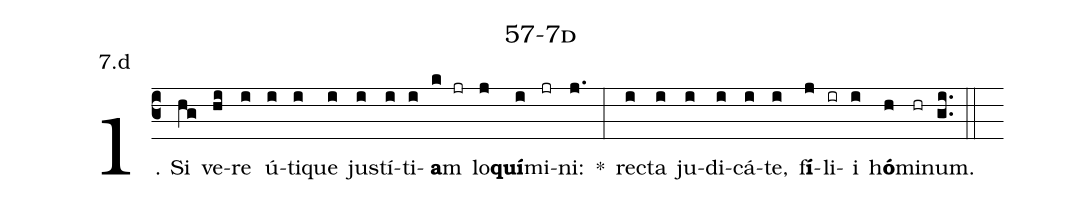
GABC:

name: 57-7d;
annotation: 7.d;
%%
(c3)1. Si(hg) ve(hi)re(i) ú(i)ti(i)que(i) jus(i)tí(i)ti(i)<b>a</b>m(k jr) lo(j)<b>quí</b>(i)mi(jr)ni:(j.) *(:) rec(i)ta(i) ju(i)di(i)cá(i)te,(i) f<b>í</b>(j)li(ir)i(i) h<b>ó</b>(h)mi(hr)num.(gi..) (::)
